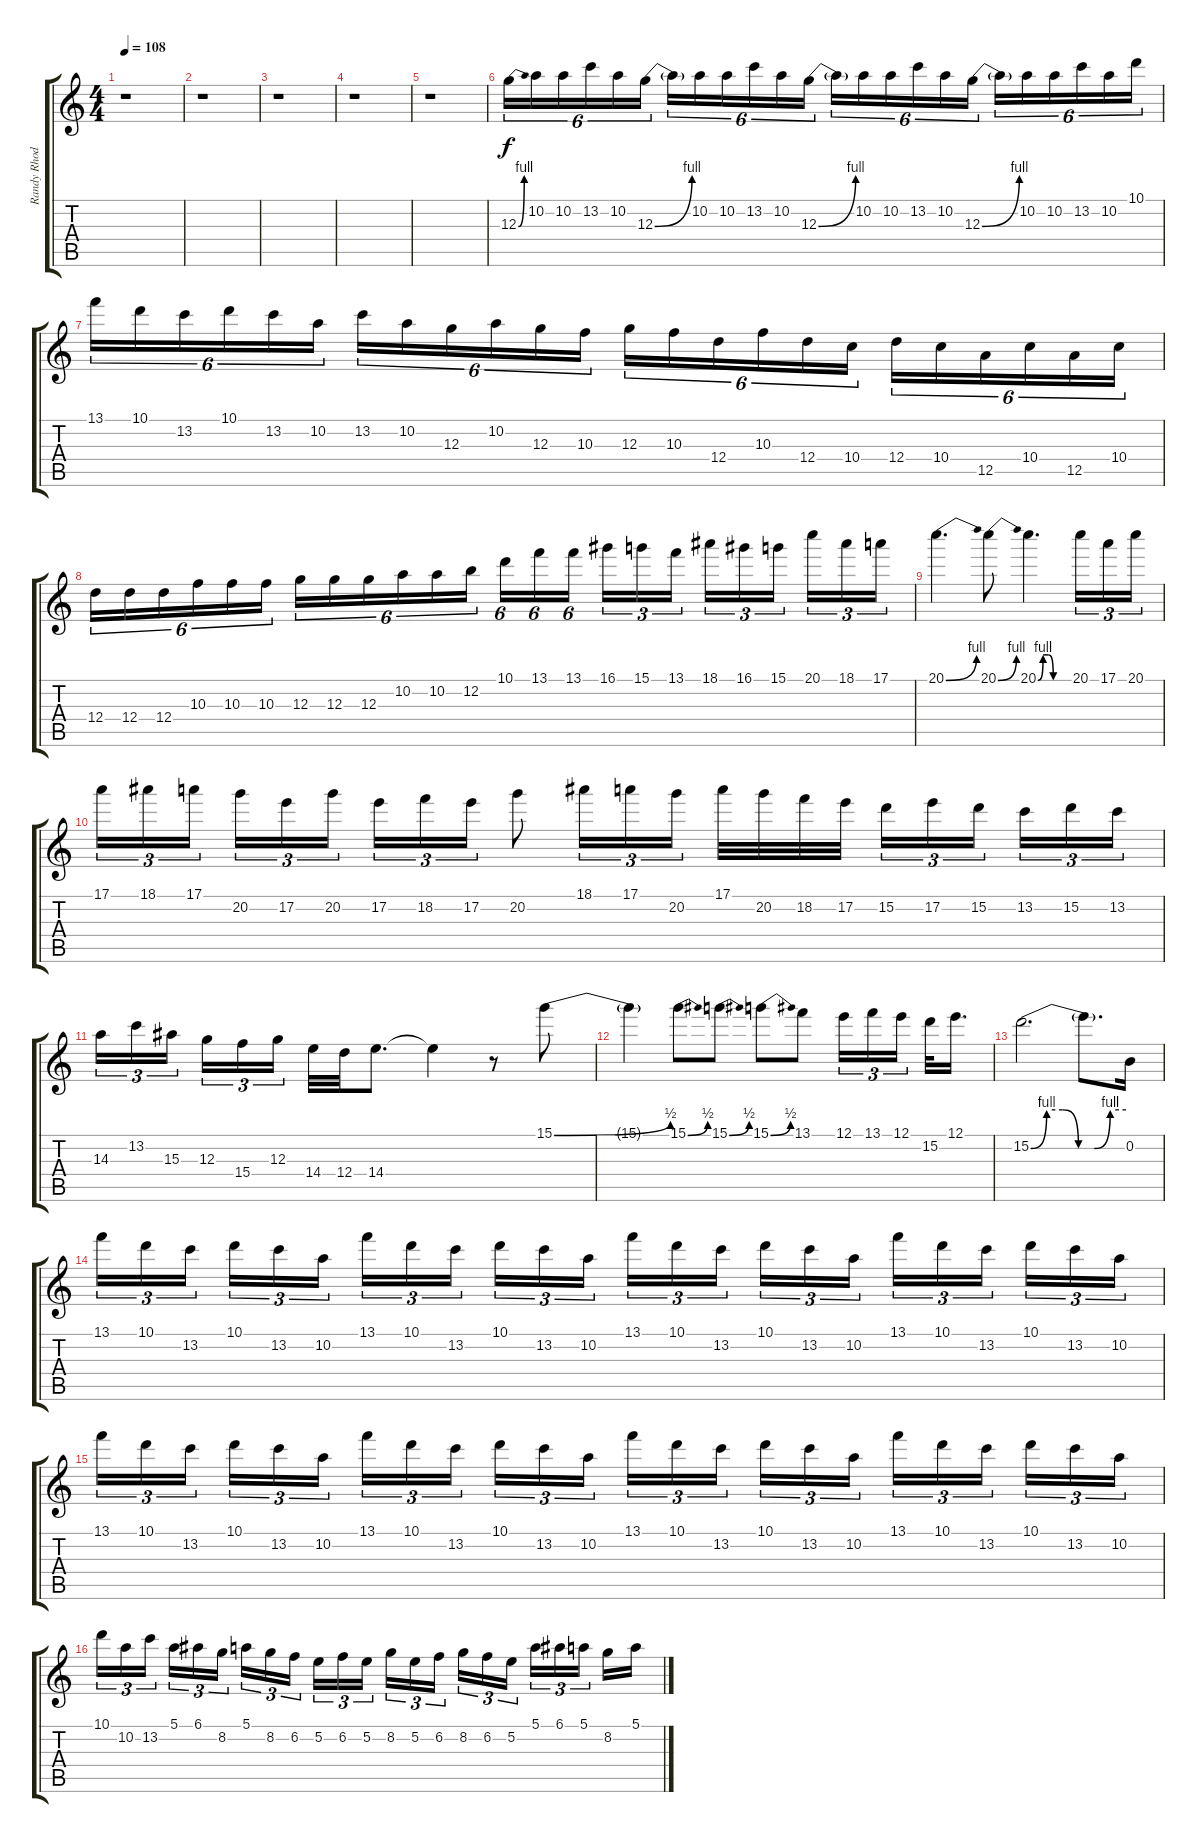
\track ("Randy Rhodes II" "Randy Rhod") {instrument distortionguitar}
\staff {score tabs}
\tuning (E4 B3 G3 D3 A2 E2) {hide}
\ts (4 4)
\tempo 108
\clef g2
\ks c
r.1{dy f} |
r.1 |
r.1 |
r.1 |
r.1 |
12.3{be (bend 0 0 60 4)}.16{tu (6 4)} 10.2.16{tu (6 4)} 10.2.16{tu (6 4)} 13.2.16{tu (6 4)} 10.2.16{tu (6 4)} 12.3{be (bend 0 0 60 4)}.16{tu (6 4)} 12.3{t}.16{tu (6 4)} 10.2.16{tu (6 4)} 10.2.16{tu (6 4)} 13.2.16{tu (6 4)} 10.2.16{tu (6 4)} 12.3{be (bend 0 0 60 4)}.16{tu (6 4)} 12.3{t}.16{tu (6 4)} 10.2.16{tu (6 4)} 10.2.16{tu (6 4)} 13.2.16{tu (6 4)} 10.2.16{tu (6 4)} 12.3{be (bend 0 0 60 4)}.16{tu (6 4)} 12.3{t}.16{tu (6 4)} 10.2.16{tu (6 4)} 10.2.16{tu (6 4)} 13.2.16{tu (6 4)} 10.2.16{tu (6 4)} 10.1.16{tu (6 4)} |
13.1.16{tu (6 4)} 10.1.16{tu (6 4)} 13.2.16{tu (6 4)} 10.1.16{tu (6 4)} 13.2.16{tu (6 4)} 10.2.16{tu (6 4)} 13.2.16{tu (6 4)} 10.2.16{tu (6 4)} 12.3.16{tu (6 4)} 10.2.16{tu (6 4)} 12.3.16{tu (6 4)} 10.3.16{tu (6 4)} 12.3.16{tu (6 4)} 10.3.16{tu (6 4)} 12.4.16{tu (6 4)} 10.3.16{tu (6 4)} 12.4.16{tu (6 4)} 10.4.16{tu (6 4)} 12.4.16{tu (6 4)} 10.4.16{tu (6 4)} 12.5.16{tu (6 4)} 10.4.16{tu (6 4)} 12.5.16{tu (6 4)} 10.4.16{tu (6 4)} |
12.4.16{tu (6 4)} 12.4.16{tu (6 4)} 12.4.16{tu (6 4)} 10.3.16{tu (6 4)} 10.3.16{tu (6 4)} 10.3.16{tu (6 4)} 12.3.16{tu (6 4)} 12.3.16{tu (6 4)} 12.3.16{tu (6 4)} 10.2.16{tu (6 4)} 10.2.16{tu (6 4)} 12.2.16{tu (6 4)} 10.1.16{tu (6 4)} 13.1.16{tu (6 4)} 13.1.16{tu (6 4)} 16.1.16{tu (3 2)} 15.1.16{tu (3 2)} 13.1.16{tu (3 2)} 18.1.16{tu (3 2)} 16.1.16{tu (3 2)} 15.1.16{tu (3 2)} 20.1.16{tu (3 2)} 18.1.16{tu (3 2)} 17.1.16{tu (3 2)} |
20.1{be (bend 0 0 60 4)}.4{d} 20.1{be (bend 0 0 60 4)}.8 20.1{be (custom 0 0 10 4 20 4 30 0 60 0)}.4{d} 20.1.16{tu (3 2)} 17.1.16{tu (3 2)} 20.1.16{tu (3 2)} |
17.1.16{tu (3 2)} 18.1.16{tu (3 2)} 17.1.16{tu (3 2)} 20.2.16{tu (3 2)} 17.2.16{tu (3 2)} 20.2.16{tu (3 2)} 17.2.16{tu (3 2)} 18.2.16{tu (3 2)} 17.2.16{tu (3 2)} 20.2.8 18.1.16{tu (3 2)} 17.1.16{tu (3 2)} 20.2.16{tu (3 2)} 17.1.32 20.2.32 18.2.32 17.2.32 15.2.16{tu (3 2)} 17.2.16{tu (3 2)} 15.2.16{tu (3 2)} 13.2.16{tu (3 2)} 15.2.16{tu (3 2)} 13.2.16{tu (3 2)} |
14.3.16{tu (3 2)} 13.2.16{tu (3 2)} 15.3.16{tu (3 2)} 12.3.16{tu (3 2)} 15.4.16{tu (3 2)} 12.3.16{tu (3 2)} 14.4.32 12.4.32 14.4.8{d} 14.4{t}.4 r.8 15.1{be (bend 0 0 60 2)}.8 |
15.1{t}.4 15.1{be (bend 0 0 60 2)}.8 15.1{be (bend 0 0 60 2)}.8 15.1{be (bend 0 0 60 2)}.8 13.1.8 12.1.16{tu (3 2)} 13.1.16{tu (3 2)} 12.1.16{tu (3 2)} 15.2.32 12.1.16{d} |
15.2{be (custom 0 0 10 4 20 4 30 0 40 0 50 4 60 4)}.2{d} 15.2{t}.8{d} 0.2.16 |
13.1.16{tu (3 2)} 10.1.16{tu (3 2)} 13.2.16{tu (3 2)} 10.1.16{tu (3 2)} 13.2.16{tu (3 2)} 10.2.16{tu (3 2)} 13.1.16{tu (3 2)} 10.1.16{tu (3 2)} 13.2.16{tu (3 2)} 10.1.16{tu (3 2)} 13.2.16{tu (3 2)} 10.2.16{tu (3 2)} 13.1.16{tu (3 2)} 10.1.16{tu (3 2)} 13.2.16{tu (3 2)} 10.1.16{tu (3 2)} 13.2.16{tu (3 2)} 10.2.16{tu (3 2)} 13.1.16{tu (3 2)} 10.1.16{tu (3 2)} 13.2.16{tu (3 2)} 10.1.16{tu (3 2)} 13.2.16{tu (3 2)} 10.2.16{tu (3 2)} |
13.1.16{tu (3 2)} 10.1.16{tu (3 2)} 13.2.16{tu (3 2)} 10.1.16{tu (3 2)} 13.2.16{tu (3 2)} 10.2.16{tu (3 2)} 13.1.16{tu (3 2)} 10.1.16{tu (3 2)} 13.2.16{tu (3 2)} 10.1.16{tu (3 2)} 13.2.16{tu (3 2)} 10.2.16{tu (3 2)} 13.1.16{tu (3 2)} 10.1.16{tu (3 2)} 13.2.16{tu (3 2)} 10.1.16{tu (3 2)} 13.2.16{tu (3 2)} 10.2.16{tu (3 2)} 13.1.16{tu (3 2)} 10.1.16{tu (3 2)} 13.2.16{tu (3 2)} 10.1.16{tu (3 2)} 13.2.16{tu (3 2)} 10.2.16{tu (3 2)} |
10.1.16{tu (3 2)} 10.2.16{tu (3 2)} 13.2.16{tu (3 2)} 5.1.16{tu (3 2)} 6.1.16{tu (3 2)} 8.2.16{tu (3 2)} 5.1.16{tu (3 2)} 8.2.16{tu (3 2)} 6.2.16{tu (3 2)} 5.2.16{tu (3 2)} 6.2.16{tu (3 2)} 5.2.16{tu (3 2)} 8.2.16{tu (3 2)} 5.2.16{tu (3 2)} 6.2.16{tu (3 2)} 8.2.16{tu (3 2)} 6.2.16{tu (3 2)} 5.2.16{tu (3 2)} 5.1.16{tu (3 2)} 6.1.16{tu (3 2)} 5.1.16{tu (3 2)} 8.2.16 5.1.16
